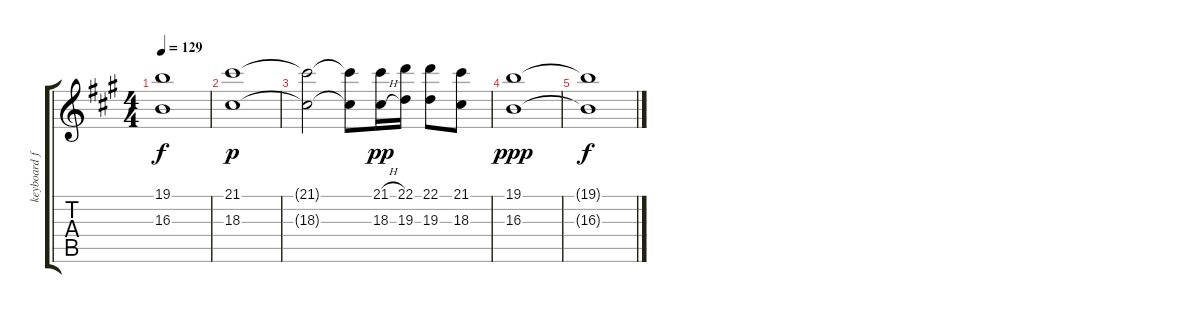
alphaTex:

\track ("keyboard fills" "keyboard f") {instrument stringensemble1}
\staff {score tabs}
\tuning (E4 B3 G3 D3 A2 E2) {hide}
\ts (4 4)
\tempo 129
\clef g2
\ks a
(19.1{t} 16.3{t}).1{dy f} |
(21.1 18.3).1{dy p} |
(21.1{t} 18.3{t}).2 (21.1{t} 18.3{t}).8 (21.1{h} 18.3{h}).16{dy pp} (22.1 19.3).16 (22.1 19.3).8 (21.1 18.3).8 |
(19.1 16.3).1{dy ppp} |
(19.1{t} 16.3{t}).1{dy f}
